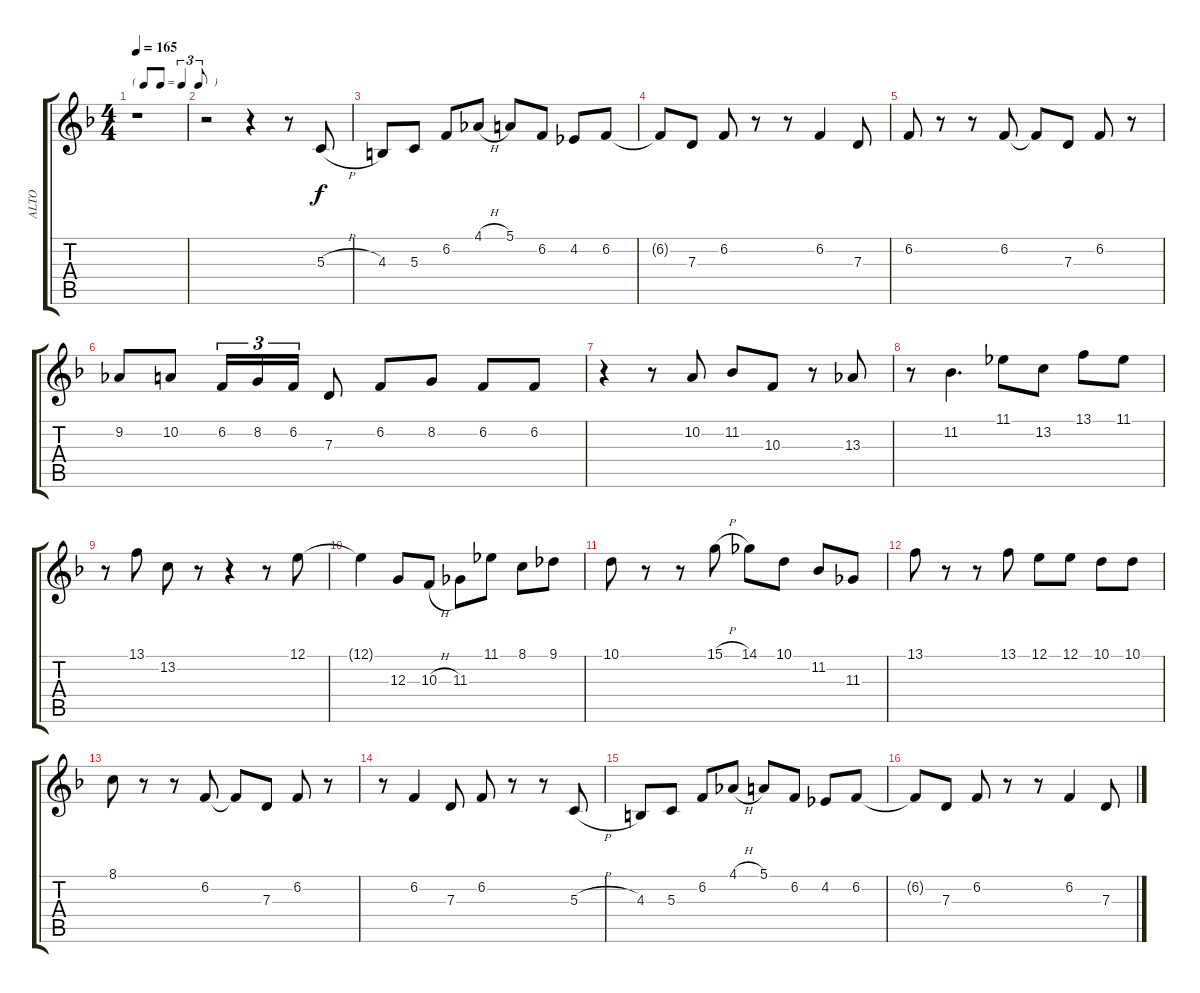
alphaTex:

\track ("ALTO" "ALTO") {instrument altosax}
\staff {score tabs}
\tuning (E4 B3 G3 D3 A2 E2) {hide}
\ts (4 4)
\tf triplet8th
\tempo 165
\clef g2
\ks f
r.1{dy f instrument altosax} |
r.2 r.4 r.8 5.3{h}.8 |
4.3.8 5.3.8 6.2.8 4.1{h}.8 5.1.8 6.2.8 4.2.8 6.2.8 |
6.2{t}.8 7.3.8 6.2.8 r.8 r.8 6.2.4 7.3.8 |
6.2.8 r.8 r.8 6.2.8 6.2{t}.8 7.3.8 6.2.8 r.8 |
9.2.8 10.2.8 6.2.16{tu (3 2)} 8.2.16{tu (3 2)} 6.2.16{tu (3 2)} 7.3.8 6.2.8 8.2.8 6.2.8 6.2.8 |
r.4 r.8 10.2.8 11.2.8 10.3.8 r.8 13.3.8 |
r.8 11.2.4{d} 11.1.8 13.2.8 13.1.8 11.1.8 |
r.8 13.1.8 13.2.8 r.8 r.4 r.8 12.1.8 |
12.1{t}.4 12.3.8 10.3{h}.8 11.3.8 11.1.8 8.1.8 9.1.8 |
10.1.8 r.8 r.8 15.1{h}.8 14.1.8 10.1.8 11.2.8 11.3.8 |
13.1.8 r.8 r.8 13.1.8 12.1.8 12.1.8 10.1.8 10.1.8 |
8.1.8 r.8 r.8 6.2.8 6.2{t}.8 7.3.8 6.2.8 r.8 |
r.8 6.2.4 7.3.8 6.2.8 r.8 r.8 5.3{h}.8 |
4.3.8 5.3.8 6.2.8 4.1{h}.8 5.1.8 6.2.8 4.2.8 6.2.8 |
6.2{t}.8 7.3.8 6.2.8 r.8 r.8 6.2.4 7.3.8
